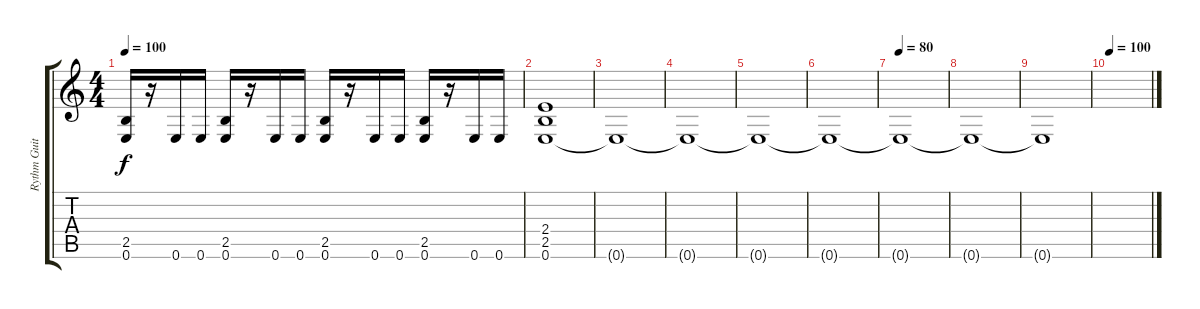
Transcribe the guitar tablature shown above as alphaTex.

\track ("Rythm Guitar" "Rythm Guit") {instrument overdrivenguitar}
\staff {score tabs}
\tuning (E4 B3 G3 D3 A2 E2) {hide}
\ts (4 4)
\tempo 100
\clef g2
\ks c
(2.5 0.6).16{dy f} r.16 0.6.16 0.6.16 (2.5 0.6).16 r.16 0.6.16 0.6.16 (2.5 0.6).16 r.16 0.6.16 0.6.16 (2.5 0.6).16 r.16 0.6.16 0.6.16 |
(2.4 2.5 0.6).1 |
0.6{t}.1 |
0.6{t}.1 |
0.6{t}.1 |
0.6{t}.1{volume 9} |
\tempo 80
0.6{t}.1{volume 6} |
0.6{t}.1{volume 4} |
0.6{t}.1{volume 2} |
\tempo 100
